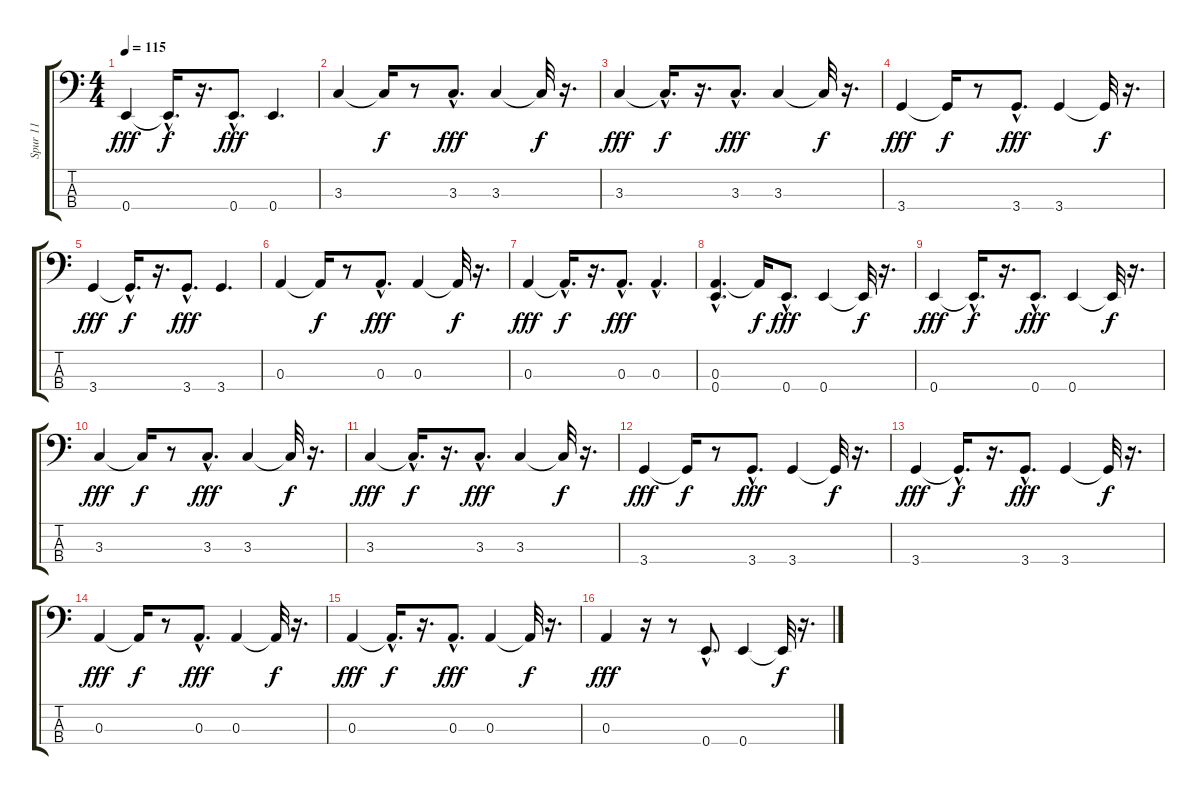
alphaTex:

\track ("Spur 11" "Spur 11") {instrument electricbassfinger}
\staff {score tabs}
\tuning (G2 D2 A1 E1) {hide}
\ts (4 4)
\tempo 115
\clef f4
\ks c
0.4.4{dy fff} 0.4{hac t}.16{d dy f} r.16{d} 0.4{hac}.8{d dy fff} 0.4.4{d} |
3.3.4 3.3{t}.16{dy f} r.8 3.3{hac}.8{d dy fff} 3.3.4 3.3{t}.32{dy f} r.16{d} |
3.3.4{dy fff} 3.3{hac t}.16{d dy f} r.16{d} 3.3{hac}.8{d dy fff} 3.3.4 3.3{t}.32{dy f} r.16{d} |
3.4.4{dy fff} 3.4{t}.16{dy f} r.8 3.4{hac}.8{d dy fff} 3.4.4 3.4{t}.32{dy f} r.16{d} |
3.4.4{dy fff} 3.4{hac t}.16{d dy f} r.16{d} 3.4{hac}.8{d dy fff} 3.4.4{d} |
0.3.4 0.3{t}.16{dy f} r.8 0.3{hac}.8{d dy fff} 0.3.4 0.3{t}.32{dy f} r.16{d} |
0.3.4{dy fff} 0.3{hac t}.16{d dy f} r.16{d} 0.3{hac}.8{d dy fff} 0.3{hac}.4{d} |
(0.3{hac} 0.4).4{d} 0.3{t}.16{dy f} 0.4{hac}.8{d dy fff} 0.4.4 0.4{t}.32{dy f} r.16{d} |
0.4.4{dy fff} 0.4{hac t}.16{d dy f} r.16{d} 0.4{hac}.8{d dy fff} 0.4.4 0.4{t}.32{dy f} r.16{d} |
3.3.4{dy fff} 3.3{t}.16{dy f} r.8 3.3{hac}.8{d dy fff} 3.3.4 3.3{t}.32{dy f} r.16{d} |
3.3.4{dy fff} 3.3{hac t}.16{d dy f} r.16{d} 3.3{hac}.8{d dy fff} 3.3.4 3.3{t}.32{dy f} r.16{d} |
3.4.4{dy fff} 3.4{t}.16{dy f} r.8 3.4{hac}.8{d dy fff} 3.4.4 3.4{t}.32{dy f} r.16{d} |
3.4.4{dy fff} 3.4{hac t}.16{d dy f} r.16{d} 3.4{hac}.8{d dy fff} 3.4.4 3.4{t}.32{dy f} r.16{d} |
0.3.4{dy fff} 0.3{t}.16{dy f} r.8 0.3{hac}.8{d dy fff} 0.3.4 0.3{t}.32{dy f} r.16{d} |
0.3.4{dy fff} 0.3{hac t}.16{d dy f} r.16{d} 0.3{hac}.8{d dy fff} 0.3.4 0.3{t}.32{dy f} r.16{d} |
0.3.4{dy fff} r.16 r.8 0.4{hac}.8{d} 0.4.4 0.4{t}.32{dy f} r.16{d}
